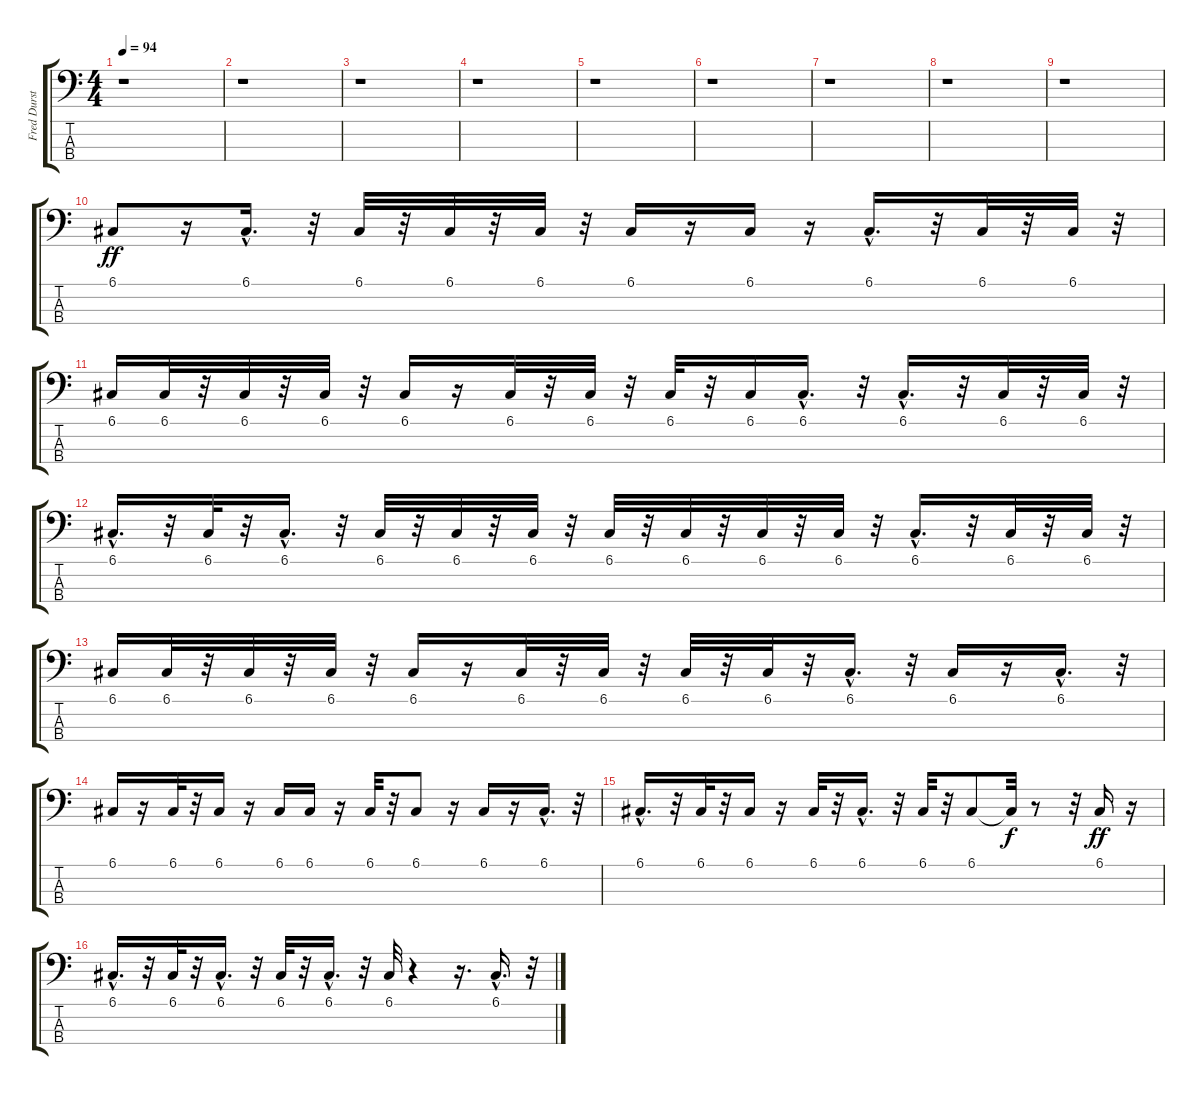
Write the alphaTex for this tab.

\track ("Fred Durst 1" "Fred Durst") {instrument electricgrandpiano}
\staff {score tabs}
\tuning (G2 D2 A1 E1) {hide}
\ts (4 4)
\tempo 94
\clef f4
\ks c
r.1{dy ff instrument electricgrandpiano} |
r.1 |
r.1 |
r.1 |
r.1 |
r.1 |
r.1 |
r.1 |
r.1 |
6.1.8{balance 8} r.16 6.1{hac}.16{d} r.32 6.1.32 r.32 6.1.32 r.32 6.1.32 r.32 6.1.16 r.16 6.1.16 r.16 6.1{hac}.16{d} r.32 6.1.32 r.32 6.1.32 r.32 |
6.1.16 6.1.32 r.32 6.1.32 r.32 6.1.32 r.32 6.1.16 r.16 6.1.32 r.32 6.1.32 r.32 6.1.32 r.32 6.1.16 6.1{hac}.16{d} r.32 6.1{hac}.16{d} r.32 6.1.32 r.32 6.1.32 r.32 |
6.1{hac}.16{d} r.32 6.1.32 r.32 6.1{hac}.16{d} r.32 6.1.32 r.32 6.1.32 r.32 6.1.32 r.32 6.1.32 r.32 6.1.32 r.32 6.1.32 r.32 6.1.32 r.32 6.1{hac}.16{d} r.32 6.1.32 r.32 6.1.32 r.32 |
6.1.16 6.1.32 r.32 6.1.32 r.32 6.1.32 r.32 6.1.16 r.16 6.1.32 r.32 6.1.32 r.32 6.1.32 r.32 6.1.32 r.32 6.1{hac}.16{d} r.32 6.1.16 r.16 6.1{hac}.16{d} r.32 |
6.1.16 r.16 6.1.32 r.32 6.1.16 r.16 6.1.16 6.1.16 r.16 6.1.32 r.32 6.1.8 r.16 6.1.16 r.16 6.1{hac}.16{d} r.32 |
6.1{hac}.16{d} r.32 6.1.32 r.32 6.1.16 r.16 6.1.32 r.32 6.1{hac}.16{d} r.32 6.1.32 r.32 6.1.8 6.1{t}.32{dy f} r.8 r.32 6.1.16{dy ff} r.16 |
6.1{hac}.16{d} r.32 6.1.32 r.32 6.1{hac}.16{d} r.32 6.1.32 r.32 6.1{hac}.16{d} r.32 6.1.32 r.4 r.16{d} 6.1{hac}.16{d} r.32
